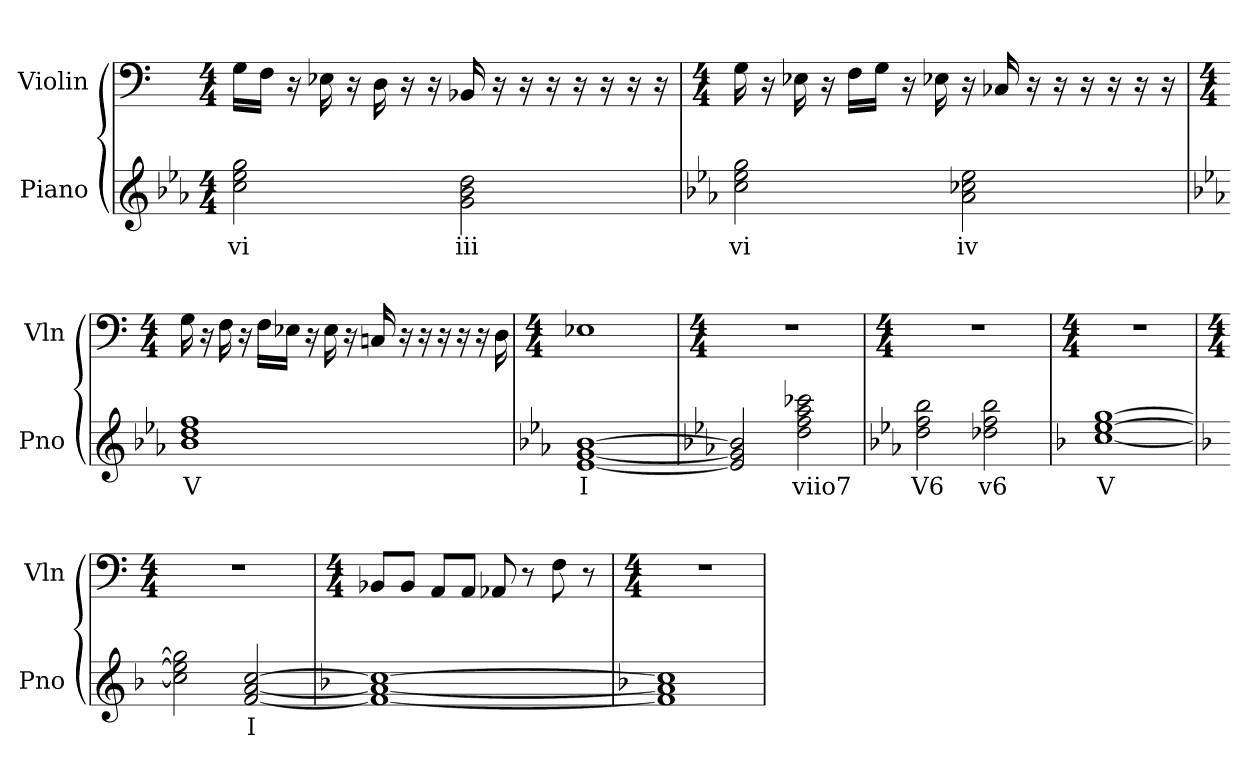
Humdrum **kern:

**kern	**text	**kern
*part2	*part2	*part1
*staff2	*staff2	*staff1
*I"Piano	*	*I"Violin
*I'Pno	*	*I'Vln
*k[b-e-a-]	*	*
*E-:	*	*
*M4/4	*	*M4/4
=	=	=
2cc 2ee- 2gg	vi	16GLL
.	.	16FJJ
.	.	16r
.	.	16E-X
.	.	16r
.	.	16D
.	.	16r
.	.	16r
2g 2b- 2dd	iii	16BB-X
.	.	16r
.	.	16r
.	.	16r
.	.	16r
.	.	16r
.	.	16r
.	.	16r
=	=	=
*k[b-e-a-]	*	*
*E-:	*	*
*	*	*M4/4
2cc 2ee- 2gg	vi	16G
.	.	16r
.	.	16E-X
.	.	16r
.	.	16FLL
.	.	16GJJ
.	.	16r
.	.	16E-X
2a- 2cc-X 2ee-	iv	16r
.	.	16C-X
.	.	16r
.	.	16r
.	.	16r
.	.	16r
.	.	16r
.	.	16r
=	=	=
*k[b-e-a-]	*	*
*E-:	*	*
*	*	*M4/4
1b- 1dd 1ff	V	16G
.	.	16r
.	.	16F
.	.	16r
.	.	16FLL
.	.	16E-XJJ
.	.	16r
.	.	16E-
.	.	16r
.	.	16Cn
.	.	16r
.	.	16r
.	.	16r
.	.	16r
.	.	16r
.	.	16D
=	=	=
*k[b-e-a-]	*	*
*E-:	*	*
*	*	*M4/4
[1e- [1g [1b-	I	1E-X
=	=	=
*k[b-e-a-]	*	*
*E-:	*	*
*	*	*M4/4
2e-] 2g] 2b-]	.	1r
2dd 2ff 2aa- 2ccc-X	viio7	.
=	=	=
*k[b-e-a-]	*	*
*E-:	*	*
*	*	*M4/4
2dd 2ff 2bb-	V6	1r
2dd-X 2ff 2bb-	v6	.
=	=	=
*k[b-]	*	*
*F:	*	*
*	*	*M4/4
[1cc [1ee [1gg	V	1r
=	=	=
*k[b-]	*	*
*F:	*	*
*	*	*M4/4
2cc] 2ee] 2gg]	.	1r
[2f [2a [2cc	I	.
=	=	=
*k[b-]	*	*
*F:	*	*
*	*	*M4/4
1f_ 1a_ 1cc_	.	8BB-XL
.	.	8BB-J
.	.	8AAL
.	.	8AAJ
.	.	8AA-X
.	.	8r
.	.	8F
.	.	8r
=	=	=
*k[b-]	*	*
*F:	*	*
*	*	*M4/4
1f] 1a] 1cc]	.	1r
=	=	=
*-	*-	*-
